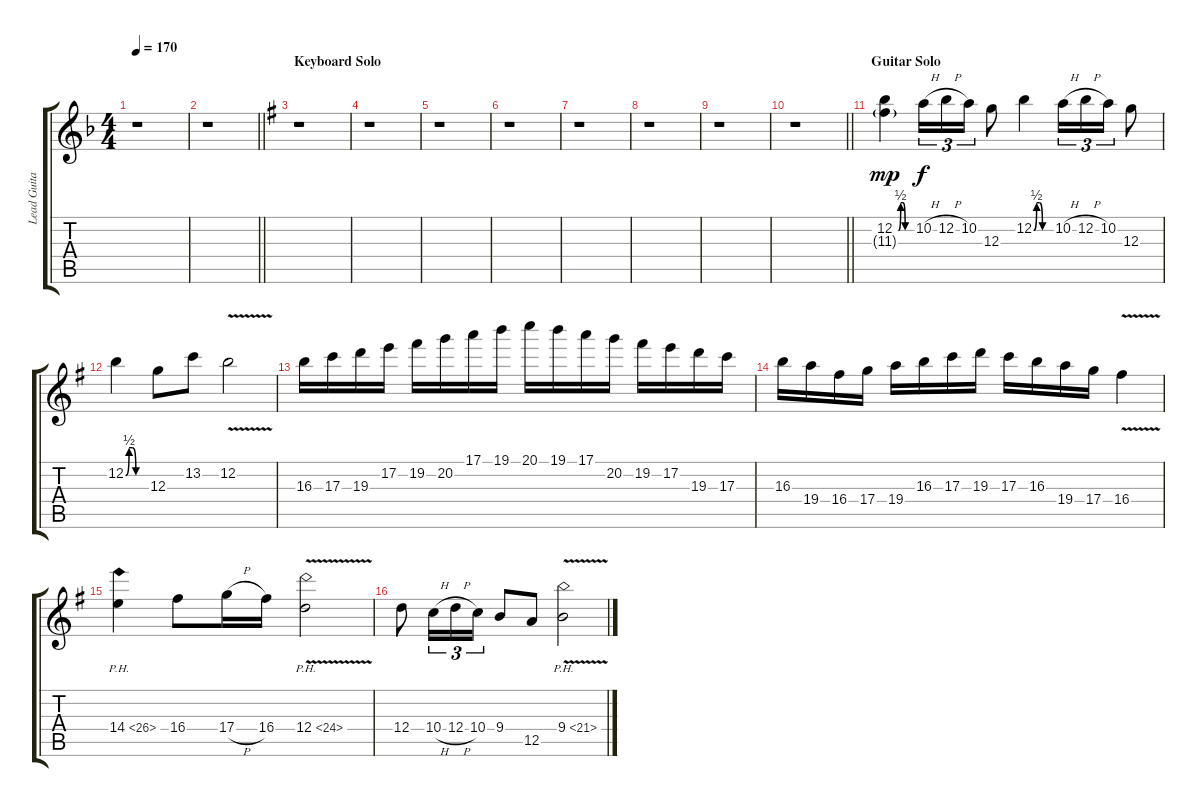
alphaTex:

\track ("Lead Guitar 1: Juha-Pekka Alanen" "Lead Guita") {instrument overdrivenguitar}
\staff {score tabs}
\tuning (E4 B3 G3 D3 A2 E2) {hide}
\ts (4 4)
\tempo 170
\clef g2
\ks dminor
r.1{dy f} |
\barLineRight lightlight
r.1 |
\section ("" "Keyboard Solo")
\ks eminor
r.1 |
r.1 |
r.1 |
r.1 |
r.1 |
r.1 |
r.1 |
\barLineRight lightlight
r.1 |
\section ("" "Guitar Solo")
(12.2{be (custom 0 0 10 2 20 2 30 0 60 0)} 11.3{g}).4{dy mp} 10.2{h}.16{tu (3 2) dy f} 12.2{h}.16{tu (3 2)} 10.2.16{tu (3 2)} 12.3.8 12.2{be (custom 0 0 10 2 20 2 30 0 60 0)}.4 10.2{h}.16{tu (3 2)} 12.2{h}.16{tu (3 2)} 10.2.16{tu (3 2)} 12.3.8 |
12.2{be (custom 0 0 10 2 20 2 30 0 60 0)}.4 12.3.8 13.2.8 12.2{v}.2 |
16.3.16 17.3.16 19.3.16 17.2.16 19.2.16 20.2.16 17.1.16 19.1.16 20.1.16 19.1.16 17.1.16 20.2.16 19.2.16 17.2.16 19.3.16 17.3.16 |
16.3.16 19.4.16 16.4.16 17.4.16 19.4.16 16.3.16 17.3.16 19.3.16 17.3.16 16.3.16 19.4.16 17.4.16 16.4{v}.4 |
14.4{ph 12}.4 16.4.8 17.4{h}.16 16.4.16 12.4{ph 12 v}.2 |
12.4.8 10.4{h}.16{tu (3 2)} 12.4{h}.16{tu (3 2)} 10.4.16{tu (3 2)} 9.4.8 12.5.8 9.4{ph 12 v}.2
